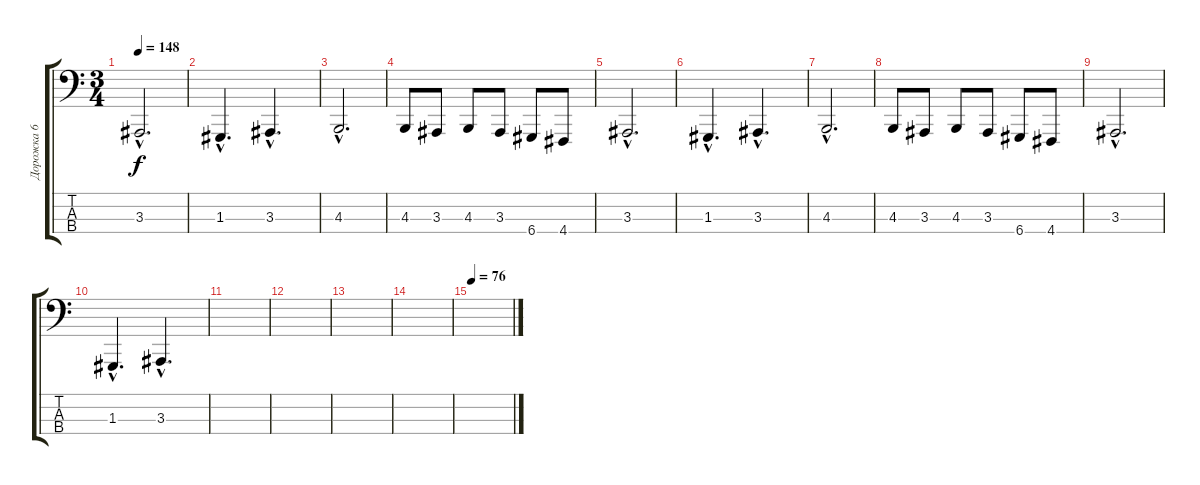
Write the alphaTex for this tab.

\track ("Дорожка 6" "Дорожка 6") {instrument lead8bassandlead}
\staff {score tabs}
\tuning (F2 C2 G1 D1) {hide}
\ts (3 4)
\tempo 148
\clef f4
\ks c
3.3{hac}.2{d dy f} |
1.3{hac}.4{d} 3.3{hac}.4{d} |
4.3{hac}.2{d} |
4.3.8 3.3.8 4.3.8 3.3.8 6.4.8 4.4.8 |
3.3{hac}.2{d} |
1.3{hac}.4{d} 3.3{hac}.4{d} |
4.3{hac}.2{d} |
4.3.8 3.3.8 4.3.8 3.3.8 6.4.8 4.4.8 |
3.3{hac}.2{d} |
1.3{hac}.4{d} 3.3{hac}.4{d} |
|
|
|
|
\tempo 76
